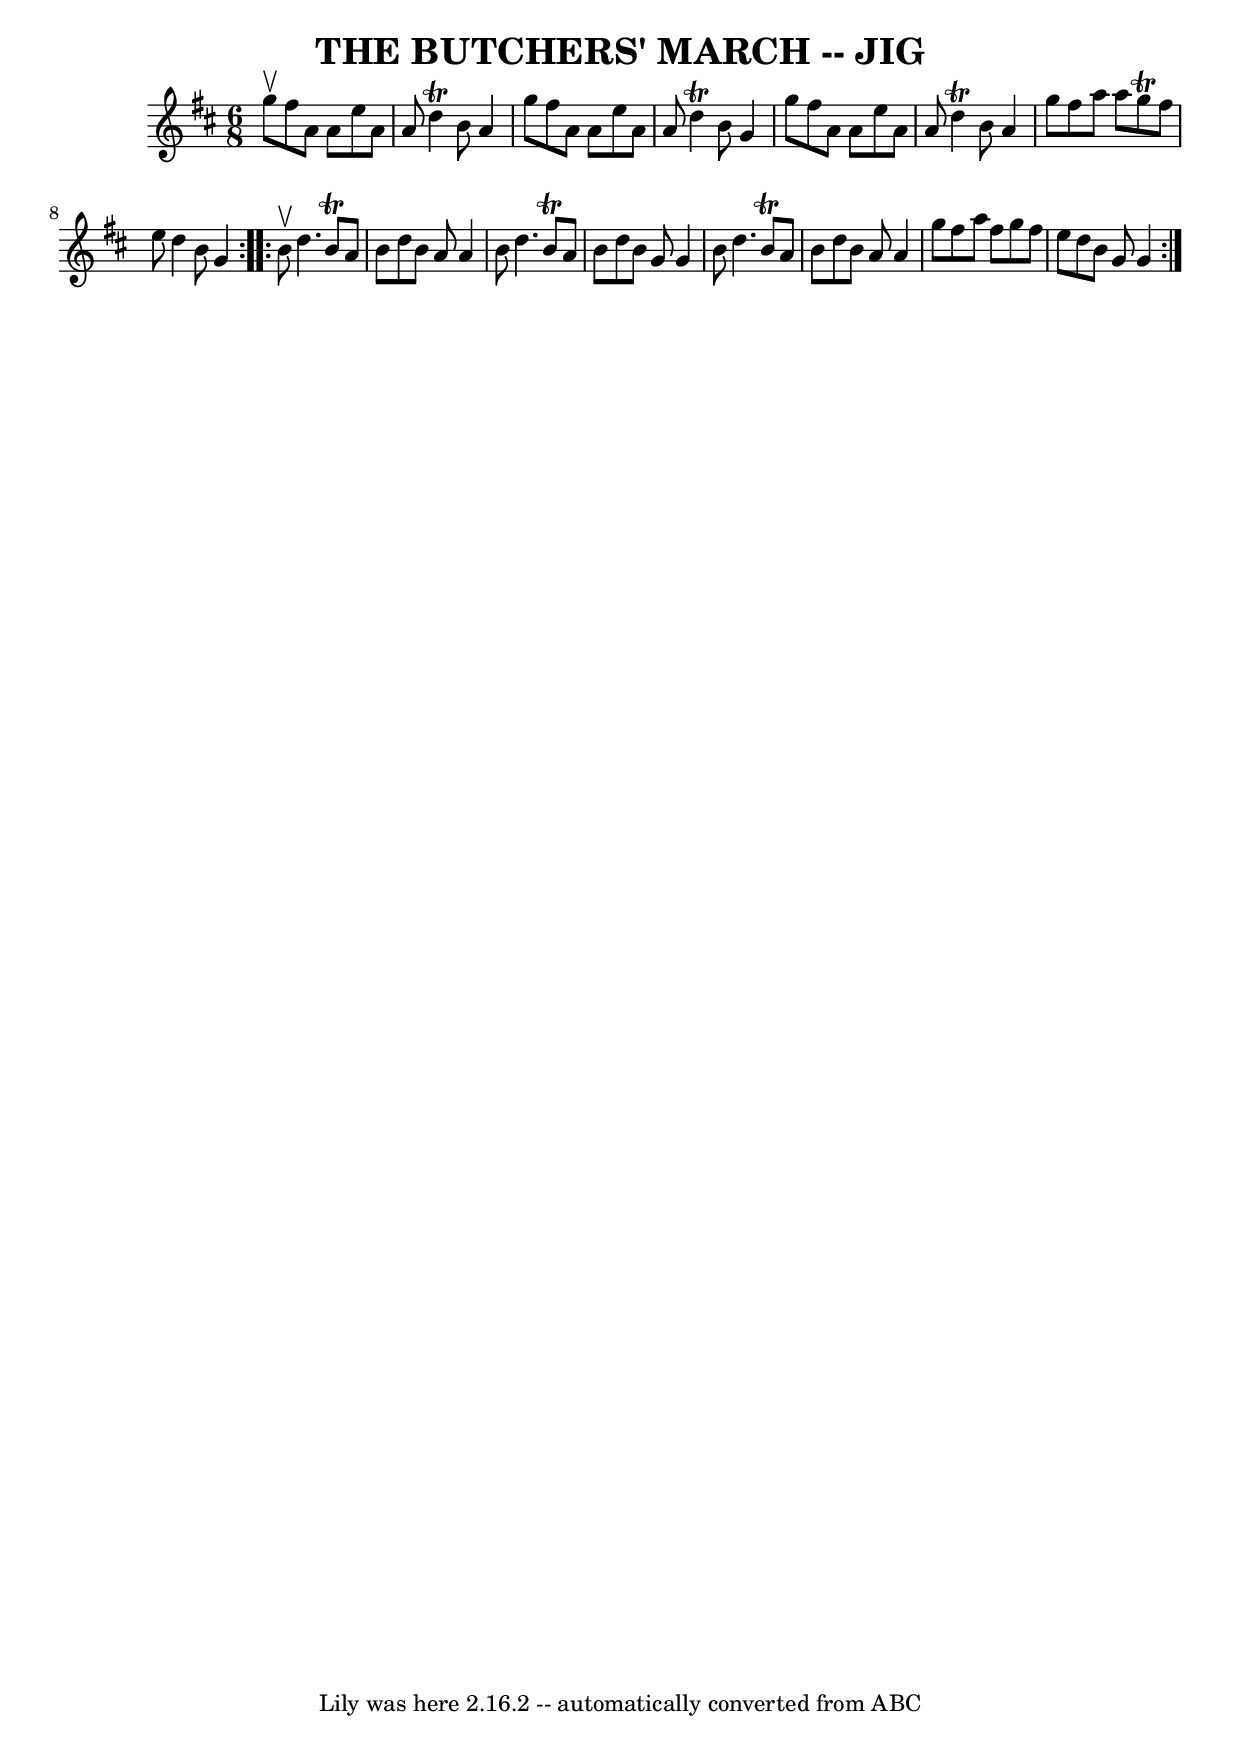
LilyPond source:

\version "2.16.2"
\include "Mammoth.ily"
\header {
  %% book = "Ryan's Mammoth Collection of Fiddle Tunes"
  crossRefNumber = "1"
  footnotes = ""
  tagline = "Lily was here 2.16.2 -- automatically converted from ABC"
  title = "THE BUTCHERS' MARCH -- JIG"

}
voicedefault =  {



  \repeat volta 2 {

    \time 6/8 
    \key d \major g''8^\upbow       |
    fis''8 a'8 a'8    
    e''8 a'8 a'8    |
    d''4^\trill b'8 a'4 g''8    |
    
    fis''8 a'8 a'8 e''8 a'8 a'8    |
    d''4^\trill b'8    
    g'4 g''8        |
    fis''8 a'8 a'8 e''8 a'8 a'8    
    |
    d''4^\trill b'8 a'4 g''8    |
    fis''8 a''8    
    a''8 g''8^\trill fis''8 e''8    |
    d''4 b'8 g'4    
  }     

  \repeat volta 2 {
    b'8^\upbow       |
    d''4. b'8^\trill a'8    
    b'8    |
    d''8 b'8 a'8 a'4 b'8    |
    d''4. b'8 
    ^\trill a'8 b'8    |
    d''8 b'8 g'8 g'4 b'8        
    |
    d''4. b'8^\trill a'8 b'8    |
    d''8 b'8 a'8   
    a'4 g''8    |
    fis''8 a''8 fis''8 g''8 fis''8 e''8   
    |
    d''8 b'8 g'8 g'4    
  }   

}

\score{
  <<

    \context Staff="default"
    {
      \voicedefault 
      
    }

  >>
  \layout {
    
  }
  \midi {
  }

}
